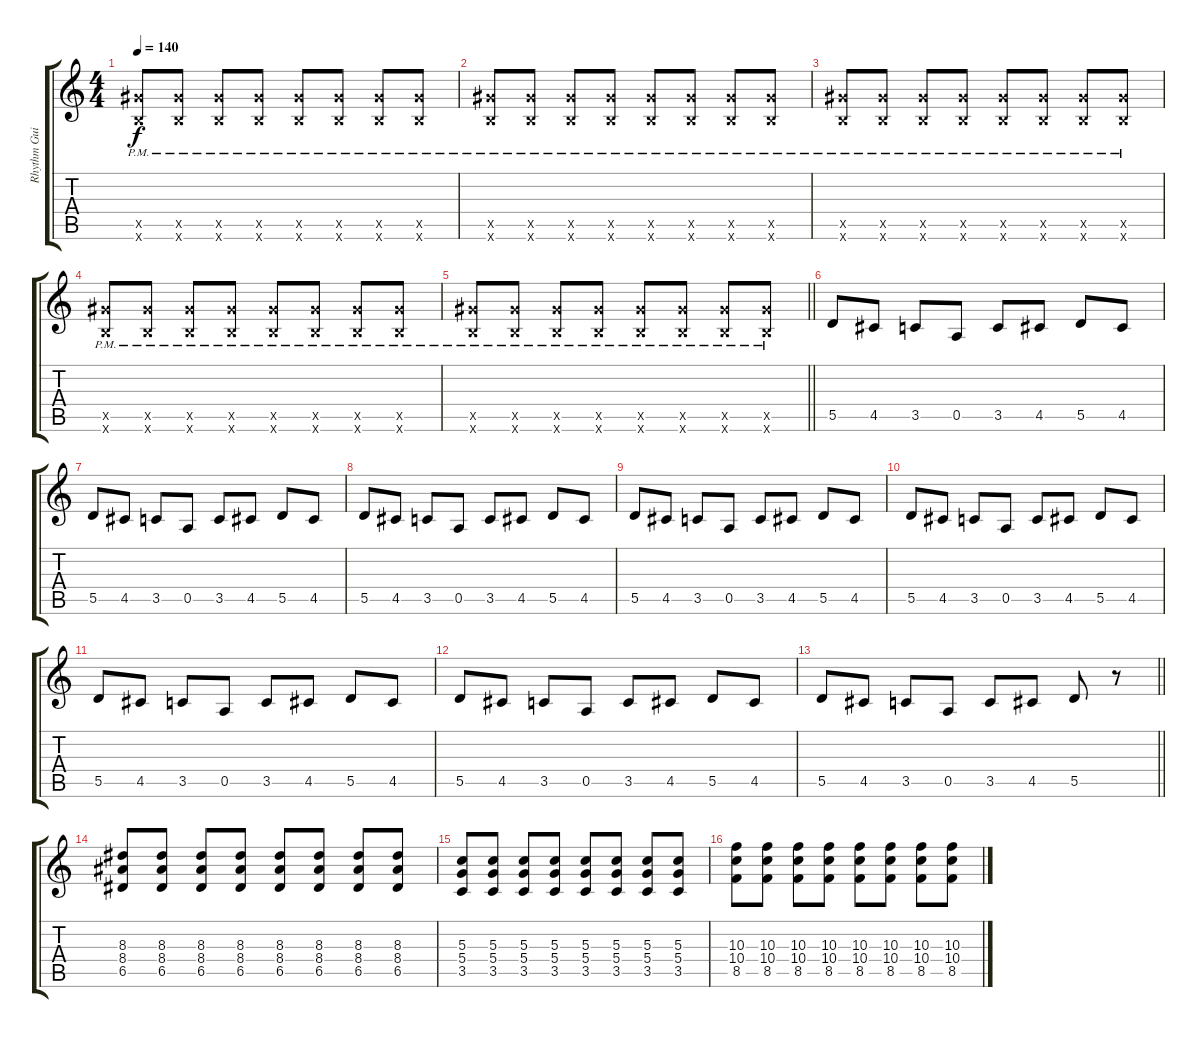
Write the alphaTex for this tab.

\track ("Rhythm Guitar" "Rhythm Gui") {instrument distortionguitar}
\staff {score tabs}
\tuning (E4 B3 G3 D3 A2 D2) {hide}
\ts (4 4)
\tempo 140
\clef g2
\ks c
(11.5{pm x} 9.6{pm x}).8{dy f} (11.5{pm x} 9.6{pm x}).8 (11.5{pm x} 9.6{pm x}).8 (11.5{pm x} 9.6{pm x}).8 (11.5{pm x} 9.6{pm x}).8 (11.5{pm x} 9.6{pm x}).8 (11.5{pm x} 9.6{pm x}).8 (11.5{pm x} 9.6{pm x}).8 |
(11.5{pm x} 9.6{pm x}).8 (11.5{pm x} 9.6{pm x}).8 (11.5{pm x} 9.6{pm x}).8 (11.5{pm x} 9.6{pm x}).8 (11.5{pm x} 9.6{pm x}).8 (11.5{pm x} 9.6{pm x}).8 (11.5{pm x} 9.6{pm x}).8 (11.5{pm x} 9.6{pm x}).8 |
(11.5{pm x} 9.6{pm x}).8 (11.5{pm x} 9.6{pm x}).8 (11.5{pm x} 9.6{pm x}).8 (11.5{pm x} 9.6{pm x}).8 (11.5{pm x} 9.6{pm x}).8 (11.5{pm x} 9.6{pm x}).8 (11.5{pm x} 9.6{pm x}).8 (11.5{pm x} 9.6{pm x}).8 |
(11.5{pm x} 9.6{pm x}).8 (11.5{pm x} 9.6{pm x}).8 (11.5{pm x} 9.6{pm x}).8 (11.5{pm x} 9.6{pm x}).8 (11.5{pm x} 9.6{pm x}).8 (11.5{pm x} 9.6{pm x}).8 (11.5{pm x} 9.6{pm x}).8 (11.5{pm x} 9.6{pm x}).8 |
\barLineRight lightlight
(11.5{pm x} 9.6{pm x}).8 (11.5{pm x} 9.6{pm x}).8 (11.5{pm x} 9.6{pm x}).8 (11.5{pm x} 9.6{pm x}).8 (11.5{pm x} 9.6{pm x}).8 (11.5{pm x} 9.6{pm x}).8 (11.5{pm x} 9.6{pm x}).8 (11.5{pm x} 9.6{pm x}).8 |
5.5.8 4.5.8 3.5.8 0.5.8 3.5.8 4.5.8 5.5.8 4.5.8 |
5.5.8 4.5.8 3.5.8 0.5.8 3.5.8 4.5.8 5.5.8 4.5.8 |
5.5.8 4.5.8 3.5.8 0.5.8 3.5.8 4.5.8 5.5.8 4.5.8 |
5.5.8 4.5.8 3.5.8 0.5.8 3.5.8 4.5.8 5.5.8 4.5.8 |
5.5.8 4.5.8 3.5.8 0.5.8 3.5.8 4.5.8 5.5.8 4.5.8 |
5.5.8 4.5.8 3.5.8 0.5.8 3.5.8 4.5.8 5.5.8 4.5.8 |
5.5.8 4.5.8 3.5.8 0.5.8 3.5.8 4.5.8 5.5.8 4.5.8 |
\barLineRight lightlight
5.5.8 4.5.8 3.5.8 0.5.8 3.5.8 4.5.8 5.5.8 r.8 |
(8.3 8.4 6.5).8 (8.3 8.4 6.5).8 (8.3 8.4 6.5).8 (8.3 8.4 6.5).8 (8.3 8.4 6.5).8 (8.3 8.4 6.5).8 (8.3 8.4 6.5).8 (8.3 8.4 6.5).8 |
(5.3 5.4 3.5).8 (5.3 5.4 3.5).8 (5.3 5.4 3.5).8 (5.3 5.4 3.5).8 (5.3 5.4 3.5).8 (5.3 5.4 3.5).8 (5.3 5.4 3.5).8 (5.3 5.4 3.5).8 |
(10.3 10.4 8.5).8 (10.3 10.4 8.5).8 (10.3 10.4 8.5).8 (10.3 10.4 8.5).8 (10.3 10.4 8.5).8 (10.3 10.4 8.5).8 (10.3 10.4 8.5).8 (10.3 10.4 8.5).8
